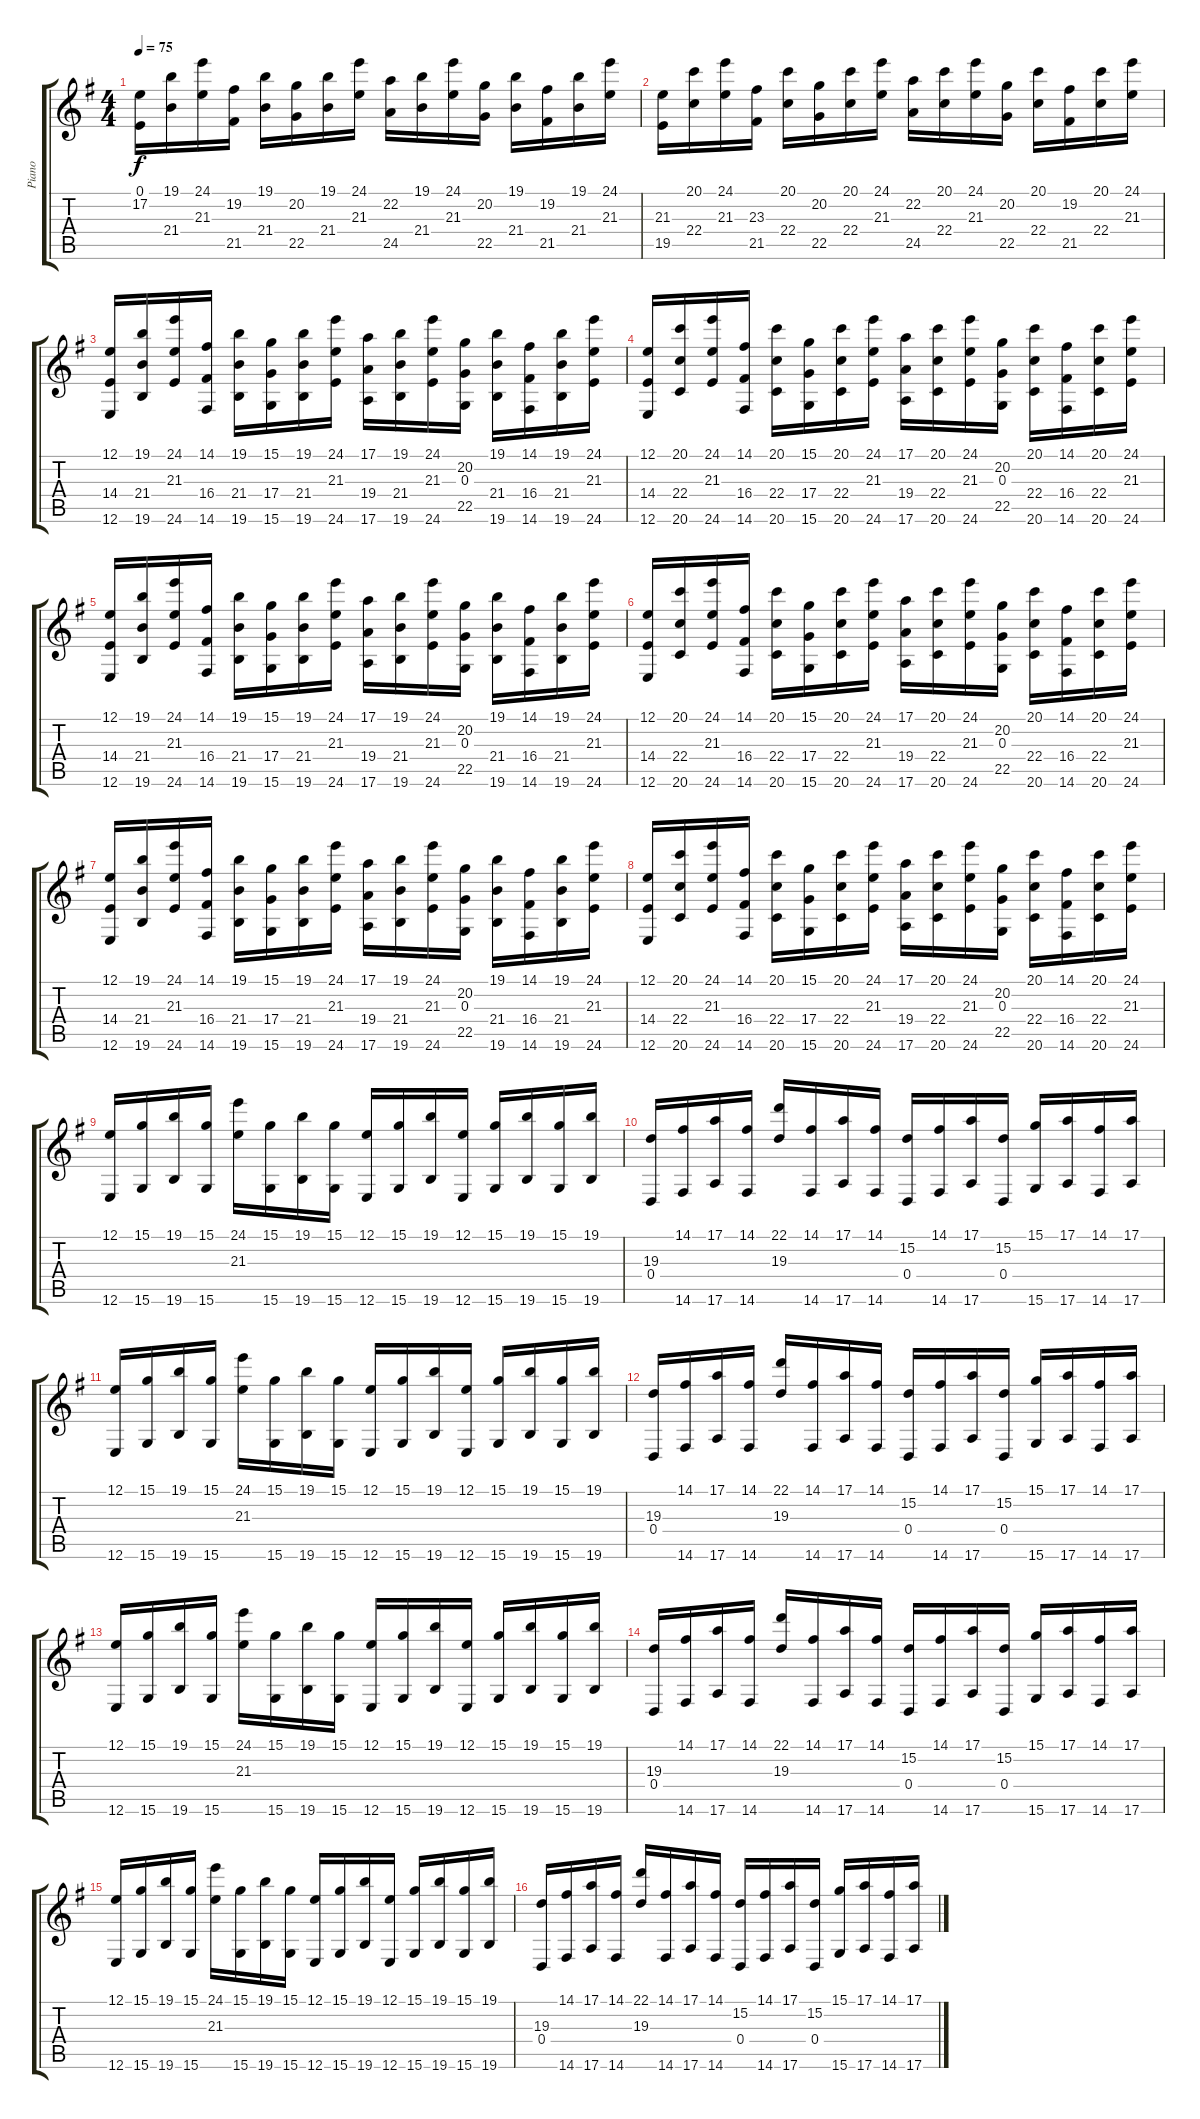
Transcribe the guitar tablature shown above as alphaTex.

\track ("Piano" "Piano") {instrument brightacousticpiano}
\staff {score tabs}
\tuning (E4 B3 G3 D3 A2 E2) {hide}
\ts (4 4)
\tempo 75
\clef g2
\ks eminor
(0.1 17.2).16{dy f volume 6} (19.1 21.4).16 (24.1 21.3).16 (19.2 21.5).16 (19.1 21.4).16 (20.2 22.5).16 (19.1 21.4).16 (24.1 21.3).16 (22.2 24.5).16 (19.1 21.4).16 (24.1 21.3).16 (20.2 22.5).16 (19.1 21.4).16 (19.2 21.5).16 (19.1 21.4).16 (24.1 21.3).16 |
(21.3 19.5).16 (20.1 22.4).16 (24.1 21.3).16 (23.3 21.5).16 (20.1 22.4).16 (20.2 22.5).16 (20.1 22.4).16 (24.1 21.3).16 (22.2 24.5).16 (20.1 22.4).16 (24.1 21.3).16 (20.2 22.5).16 (20.1 22.4).16 (19.2 21.5).16 (20.1 22.4).16 (24.1 21.3).16 |
(12.1 14.4 12.6).16 (19.1 21.4 19.6).16 (24.1 21.3 24.6).16 (14.1 16.4 14.6).16 (19.1 21.4 19.6).16 (15.1 17.4 15.6).16 (19.1 21.4 19.6).16 (24.1 21.3 24.6).16 (17.1 19.4 17.6).16 (19.1 21.4 19.6).16 (24.1 21.3 24.6).16 (20.2 0.3 22.5).16 (19.1 21.4 19.6).16 (14.1 16.4 14.6).16 (19.1 21.4 19.6).16 (24.1 21.3 24.6).16 |
(12.1 14.4 12.6).16 (20.1 22.4 20.6).16 (24.1 21.3 24.6).16 (14.1 16.4 14.6).16 (20.1 22.4 20.6).16 (15.1 17.4 15.6).16 (20.1 22.4 20.6).16 (24.1 21.3 24.6).16 (17.1 19.4 17.6).16 (20.1 22.4 20.6).16 (24.1 21.3 24.6).16 (20.2 0.3 22.5).16 (20.1 22.4 20.6).16 (14.1 16.4 14.6).16 (20.1 22.4 20.6).16 (24.1 21.3 24.6).16 |
(12.1 14.4 12.6).16 (19.1 21.4 19.6).16 (24.1 21.3 24.6).16 (14.1 16.4 14.6).16 (19.1 21.4 19.6).16 (15.1 17.4 15.6).16 (19.1 21.4 19.6).16 (24.1 21.3 24.6).16 (17.1 19.4 17.6).16 (19.1 21.4 19.6).16 (24.1 21.3 24.6).16 (20.2 0.3 22.5).16 (19.1 21.4 19.6).16 (14.1 16.4 14.6).16 (19.1 21.4 19.6).16 (24.1 21.3 24.6).16 |
(12.1 14.4 12.6).16 (20.1 22.4 20.6).16 (24.1 21.3 24.6).16 (14.1 16.4 14.6).16 (20.1 22.4 20.6).16 (15.1 17.4 15.6).16 (20.1 22.4 20.6).16 (24.1 21.3 24.6).16 (17.1 19.4 17.6).16 (20.1 22.4 20.6).16 (24.1 21.3 24.6).16 (20.2 0.3 22.5).16 (20.1 22.4 20.6).16 (14.1 16.4 14.6).16 (20.1 22.4 20.6).16 (24.1 21.3 24.6).16 |
(12.1 14.4 12.6).16 (19.1 21.4 19.6).16 (24.1 21.3 24.6).16 (14.1 16.4 14.6).16 (19.1 21.4 19.6).16 (15.1 17.4 15.6).16 (19.1 21.4 19.6).16 (24.1 21.3 24.6).16 (17.1 19.4 17.6).16 (19.1 21.4 19.6).16 (24.1 21.3 24.6).16 (20.2 0.3 22.5).16 (19.1 21.4 19.6).16 (14.1 16.4 14.6).16 (19.1 21.4 19.6).16 (24.1 21.3 24.6).16 |
(12.1 14.4 12.6).16 (20.1 22.4 20.6).16 (24.1 21.3 24.6).16 (14.1 16.4 14.6).16 (20.1 22.4 20.6).16 (15.1 17.4 15.6).16 (20.1 22.4 20.6).16 (24.1 21.3 24.6).16 (17.1 19.4 17.6).16 (20.1 22.4 20.6).16 (24.1 21.3 24.6).16 (20.2 0.3 22.5).16 (20.1 22.4 20.6).16 (14.1 16.4 14.6).16 (20.1 22.4 20.6).16 (24.1 21.3 24.6).16 |
(12.1 12.6).16{volume 13} (15.1 15.6).16 (19.1 19.6).16 (15.1 15.6).16 (24.1 21.3).16 (15.1 15.6).16 (19.1 19.6).16 (15.1 15.6).16 (12.1 12.6).16 (15.1 15.6).16 (19.1 19.6).16 (12.1 12.6).16 (15.1 15.6).16 (19.1 19.6).16 (15.1 15.6).16 (19.1 19.6).16 |
(19.3 0.4).16 (14.1 14.6).16 (17.1 17.6).16 (14.1 14.6).16 (22.1 19.3).16 (14.1 14.6).16 (17.1 17.6).16 (14.1 14.6).16 (15.2 0.4).16 (14.1 14.6).16 (17.1 17.6).16 (15.2 0.4).16 (15.1 15.6).16 (17.1 17.6).16 (14.1 14.6).16 (17.1 17.6).16 |
(12.1 12.6).16 (15.1 15.6).16 (19.1 19.6).16 (15.1 15.6).16 (24.1 21.3).16 (15.1 15.6).16 (19.1 19.6).16 (15.1 15.6).16 (12.1 12.6).16 (15.1 15.6).16 (19.1 19.6).16 (12.1 12.6).16 (15.1 15.6).16 (19.1 19.6).16 (15.1 15.6).16 (19.1 19.6).16 |
(19.3 0.4).16 (14.1 14.6).16 (17.1 17.6).16 (14.1 14.6).16 (22.1 19.3).16 (14.1 14.6).16 (17.1 17.6).16 (14.1 14.6).16 (15.2 0.4).16 (14.1 14.6).16 (17.1 17.6).16 (15.2 0.4).16 (15.1 15.6).16 (17.1 17.6).16 (14.1 14.6).16 (17.1 17.6).16 |
(12.1 12.6).16 (15.1 15.6).16 (19.1 19.6).16 (15.1 15.6).16 (24.1 21.3).16 (15.1 15.6).16 (19.1 19.6).16 (15.1 15.6).16 (12.1 12.6).16 (15.1 15.6).16 (19.1 19.6).16 (12.1 12.6).16 (15.1 15.6).16 (19.1 19.6).16 (15.1 15.6).16 (19.1 19.6).16 |
(19.3 0.4).16 (14.1 14.6).16 (17.1 17.6).16 (14.1 14.6).16 (22.1 19.3).16 (14.1 14.6).16 (17.1 17.6).16 (14.1 14.6).16 (15.2 0.4).16 (14.1 14.6).16 (17.1 17.6).16 (15.2 0.4).16 (15.1 15.6).16 (17.1 17.6).16 (14.1 14.6).16 (17.1 17.6).16 |
(12.1 12.6).16 (15.1 15.6).16 (19.1 19.6).16 (15.1 15.6).16 (24.1 21.3).16 (15.1 15.6).16 (19.1 19.6).16 (15.1 15.6).16 (12.1 12.6).16 (15.1 15.6).16 (19.1 19.6).16 (12.1 12.6).16 (15.1 15.6).16 (19.1 19.6).16 (15.1 15.6).16 (19.1 19.6).16 |
(19.3 0.4).16 (14.1 14.6).16 (17.1 17.6).16 (14.1 14.6).16 (22.1 19.3).16 (14.1 14.6).16 (17.1 17.6).16 (14.1 14.6).16 (15.2 0.4).16 (14.1 14.6).16 (17.1 17.6).16 (15.2 0.4).16 (15.1 15.6).16 (17.1 17.6).16 (14.1 14.6).16 (17.1 17.6).16
